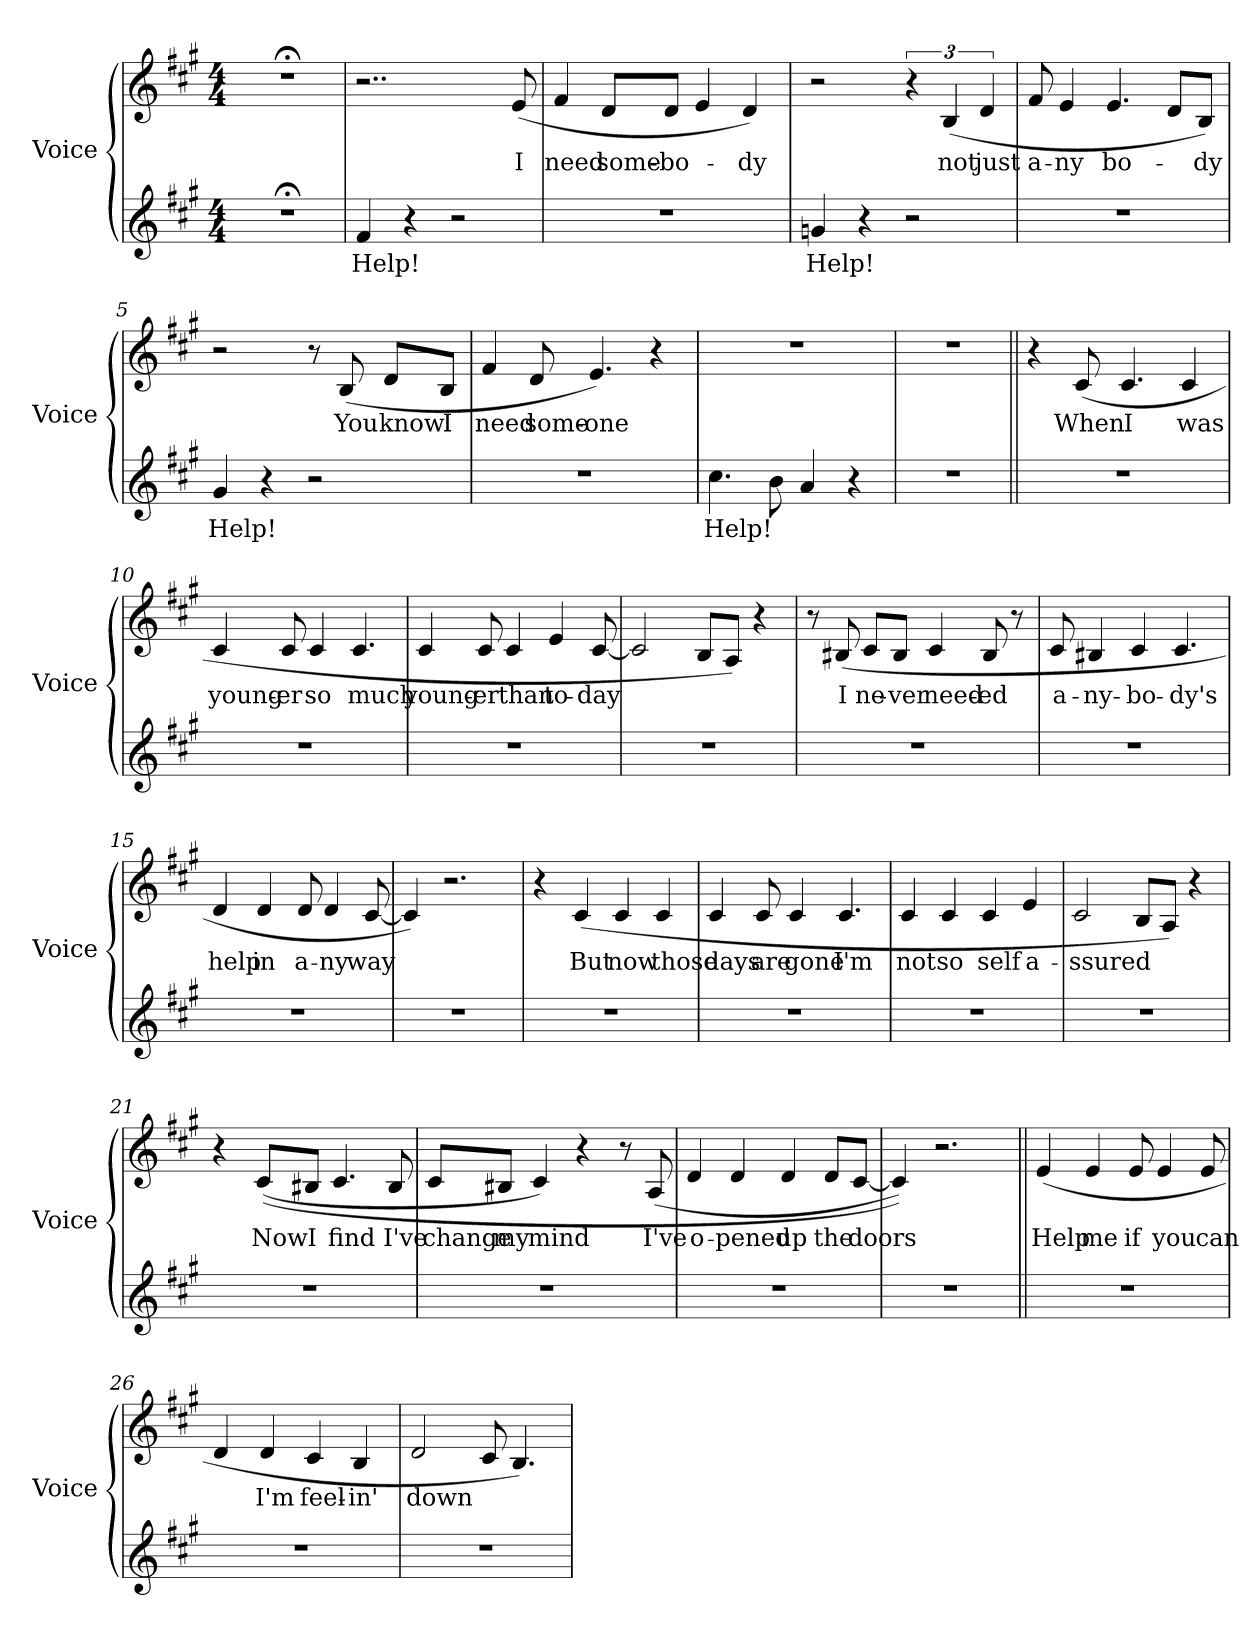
**kern	**text	**kern	**text
*part2	*part2	*part1	*part1
*staff2	*staff2	*staff1	*staff1
*I"Voice	*	*I"Voice	*
*I'Voice	*	*I'Voice	*
*clefG2	*	*clefG2	*
*k[f#c#g#]	*	*k[f#c#g#]	*
*A:	*	*A:	*
*M4/4	*	*M4/4	*
=	=	=	=
1r;<	.	1r;<	.
=1	=1	=1	=1
!	!LO:LY:b	!	!
4f#/	Help!	2..r	.
4r	.	.	.
2r	.	.	.
!	!	!	!LO:LY:b
.	.	(<8e/	I
=2	=2	=2	=2
!	!	!	!LO:LY:b
1r	.	4f#/	need
!	!	!	!LO:LY:b
.	.	8d/L	some-
!	!	!	!LO:LY:b
.	.	8d/J	-bo-
.	.	4e/	.
!	!	!	!LO:LY:b
.	.	4d/)	-dy
=3	=3	=3	=3
!	!LO:LY:b	!	!
4gn/	Help!	2r	.
4r	.	.	.
2r	.	6r	.
!	!	!	!LO:LY:b
.	.	(>6B/	not
!	!	!	!LO:LY:b
.	.	6d/	just
=4	=4	=4	=4
!	!	!	!LO:LY:b
1r	.	8f#/	a-
!	!	!	!LO:LY:b
.	.	4e/	-ny
!	!	!	!LO:LY:b
.	.	4.e/	bo-
.	.	8d/L	.
!	!	!	!LO:LY:b
.	.	8B/J)	-dy
=5	=5	=5	=5
!	!LO:LY:b	!	!
4g#/	Help!	2r	.
4r	.	.	.
2r	.	8r	.
!	!	!	!LO:LY:b
.	.	(<8B/	You
!	!	!	!LO:LY:b
.	.	8d/L	know
!	!	!	!LO:LY:b
.	.	8B/J	I
!!LO:LB:g=z
=6	=6	=6	=6
!	!	!	!LO:LY:b
1r	.	4f#/	need
!	!	!	!LO:LY:b
.	.	8d/	some-
!	!	!	!LO:LY:b
.	.	4.e/)	-one
.	.	4r	.
=7	=7	=7	=7
!	!LO:LY:b	!	!
4.cc#\	Help!	1r	.
8b\	.	.	.
4a/	.	.	.
4r	.	.	.
=8	=8	=8	=8
1r	.	1r	.
=9||	=9||	=9||	=9||
1r	.	4r	.
!	!	!	!LO:LY:b
.	.	(>8c#/	When
!	!	!	!LO:LY:b
.	.	4.c#/	I
!	!	!	!LO:LY:b
.	.	4c#/	was
=10	=10	=10	=10
!	!	!	!LO:LY:b
1r	.	4c#/	young-
!	!	!	!LO:LY:b
.	.	8c#/	-er
!	!	!	!LO:LY:b
.	.	4c#/	so
!	!	!	!LO:LY:b
.	.	4.c#/	much
!!LO:LB:g=z
=11	=11	=11	=11
!	!	!	!LO:LY:b
1r	.	4c#/	young-
!	!	!	!LO:LY:b
.	.	8c#/	-er
!	!	!	!LO:LY:b
.	.	4c#/	than
!	!	!	!LO:LY:b
.	.	4e/	to-
!	!	!	!LO:LY:b
.	.	[8c#/	day
=12	=12	=12	=12
1r	.	2c#/]	.
.	.	8B/L	.
.	.	8A/J)	.
.	.	4r	.
=13	=13	=13	=13
1r	.	8r	.
!	!	!	!LO:LY:b
.	.	(>8B#X/	I
!	!	!	!LO:LY:b
.	.	8c#/L	ne-
!	!	!	!LO:LY:b
.	.	8B#/J	-ver
!	!	!	!LO:LY:b
.	.	4c#/	need-
!	!	!	!LO:LY:b
.	.	8B#/	-ed
.	.	8r	.
=14	=14	=14	=14
!	!	!	!LO:LY:b
1r	.	8c#/	a-
!	!	!	!LO:LY:b
.	.	4B#X/	-ny-
!	!	!	!LO:LY:b
.	.	4c#/	-bo-
!	!	!	!LO:LY:b
.	.	4.c#/	-dy's
!!LO:LB:g=z
=15	=15	=15	=15
!	!	!	!LO:LY:b
1r	.	4d/	help
!	!	!	!LO:LY:b
.	.	4d/	in
!	!	!	!LO:LY:b
.	.	8d/	a-
!	!	!	!LO:LY:b
.	.	4d/	-ny
!	!	!	!LO:LY:b
.	.	[8c#/	way
=16	=16	=16	=16
1r	.	4c#/])	.
.	.	2.r	.
=17	=17	=17	=17
1r	.	4r	.
!	!	!	!LO:LY:b
.	.	(>4c#/	But
!	!	!	!LO:LY:b
.	.	4c#/	now
!	!	!	!LO:LY:b
.	.	4c#/	those
=18	=18	=18	=18
!	!	!	!LO:LY:b
1r	.	4c#/	days
!	!	!	!LO:LY:b
.	.	8c#/	are
!	!	!	!LO:LY:b
.	.	4c#/	gone
!	!	!	!LO:LY:b
.	.	4.c#/	I'm
=19	=19	=19	=19
!	!	!	!LO:LY:b
1r	.	4c#/	not
!	!	!	!LO:LY:b
.	.	4c#/	so
!	!	!	!LO:LY:b
.	.	4c#/	self
!	!	!	!LO:LY:b
.	.	4e/	a-
!!LO:PB:g=z
=20	=20	=20	=20
!	!	!	!LO:LY:b
1r	.	2c#/	-ssured
.	.	8B/L	.
.	.	8A/J)	.
.	.	4r	.
=21	=21	=21	=21
1r	.	4r	.
!	!	!	!LO:LY:b
.	.	(<(>8c#/L	Now
!	!	!	!LO:LY:b
.	.	8B#X/J	I
!	!	!	!LO:LY:b
.	.	4.c#/	find
!	!	!	!LO:LY:b
.	.	8B#/	I've
=22	=22	=22	=22
!	!	!	!LO:LY:b
1r	.	8c#/L	change
!	!	!	!LO:LY:b
.	.	8B#X/J	my
!	!	!	!LO:LY:b
.	.	4c#/)	mind
.	.	4r	.
.	.	8r	.
!	!	!	!LO:LY:b
.	.	(>8A/	I've
=23	=23	=23	=23
!	!	!	!LO:LY:b
1r	.	4d/	o-
!	!	!	!LO:LY:b
.	.	4d/	-pened
!	!	!	!LO:LY:b
.	.	4d/	up
!	!	!	!LO:LY:b
.	.	8d/L	the
!	!	!	!LO:LY:b
.	.	[8c#/J	doors
=24	=24	=24	=24
1r	.	4c#/]))	.
.	.	2.r	.
!!LO:LB:g=z
=25||	=25||	=25||	=25||
!	!	!	!LO:LY:b
1r	.	(>4e/	Help
!	!	!	!LO:LY:b
.	.	4e/	me
!	!	!	!LO:LY:b
.	.	8e/	if
!	!	!	!LO:LY:b
.	.	4e/	you
!	!	!	!LO:LY:b
.	.	8e/	can
=26	=26	=26	=26
1r	.	4d/	.
!	!	!	!LO:LY:b
.	.	4d/	I'm
!	!	!	!LO:LY:b
.	.	4c#/	feel-
!	!	!	!LO:LY:b
.	.	4B/	-in'
=27	=27	=27	=27
!	!	!	!LO:LY:b
1r	.	2d/	down
.	.	8c#/	.
.	.	4.B/)	.
=	=	=	=
*-	*-	*-	*-
